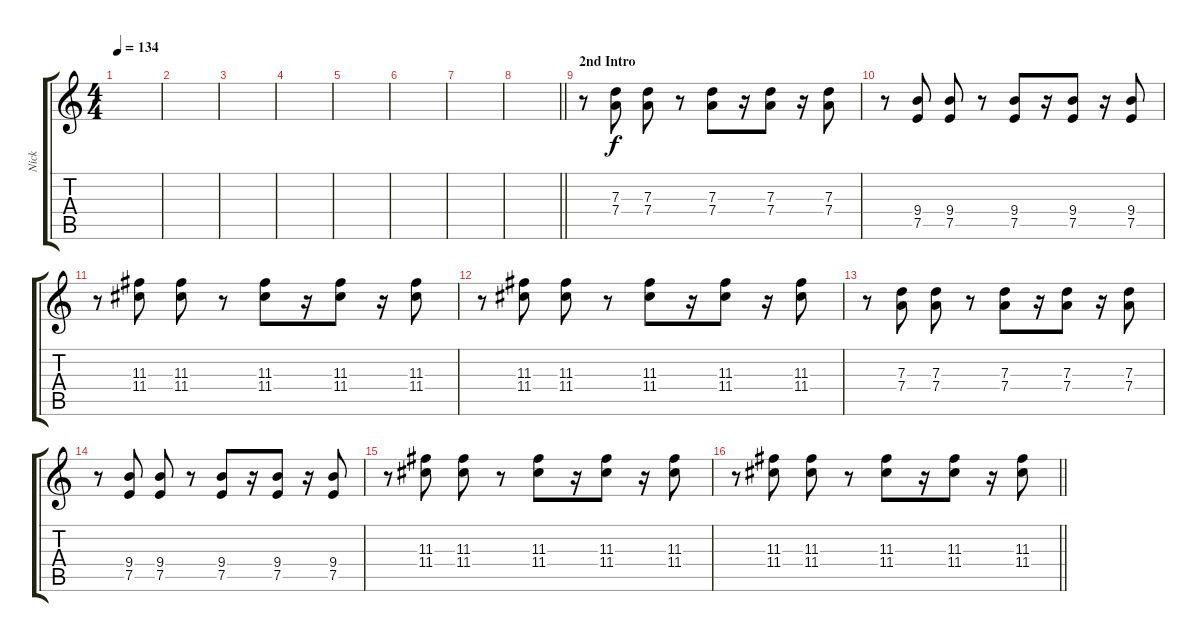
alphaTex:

\track ("Nick" "Nick") {instrument electricguitarjazz}
\staff {score tabs}
\tuning (E4 B3 G3 D3 A2 E2) {hide}
\ts (4 4)
\tempo 134
\clef g2
\ks c
|
|
|
|
|
|
|
\barLineRight lightlight
|
\section ("" "2nd Intro")
r.8{volume 9} (7.3 7.4).8 (7.3 7.4).8 r.8 (7.3 7.4).8 r.16 (7.3 7.4).8 r.16 (7.3 7.4).8 |
r.8 (9.4 7.5).8 (9.4 7.5).8 r.8 (9.4 7.5).8 r.16 (9.4 7.5).8 r.16 (9.4 7.5).8 |
r.8 (11.3 11.4).8 (11.3 11.4).8 r.8 (11.3 11.4).8 r.16 (11.3 11.4).8 r.16 (11.3 11.4).8 |
r.8 (11.3 11.4).8 (11.3 11.4).8 r.8 (11.3 11.4).8 r.16 (11.3 11.4).8 r.16 (11.3 11.4).8 |
r.8 (7.3 7.4).8 (7.3 7.4).8 r.8 (7.3 7.4).8 r.16 (7.3 7.4).8 r.16 (7.3 7.4).8 |
r.8 (9.4 7.5).8 (9.4 7.5).8 r.8 (9.4 7.5).8 r.16 (9.4 7.5).8 r.16 (9.4 7.5).8 |
r.8 (11.3 11.4).8 (11.3 11.4).8 r.8 (11.3 11.4).8 r.16 (11.3 11.4).8 r.16 (11.3 11.4).8 |
\barLineRight lightlight
r.8 (11.3 11.4).8 (11.3 11.4).8 r.8 (11.3 11.4).8 r.16 (11.3 11.4).8 r.16 (11.3 11.4).8
